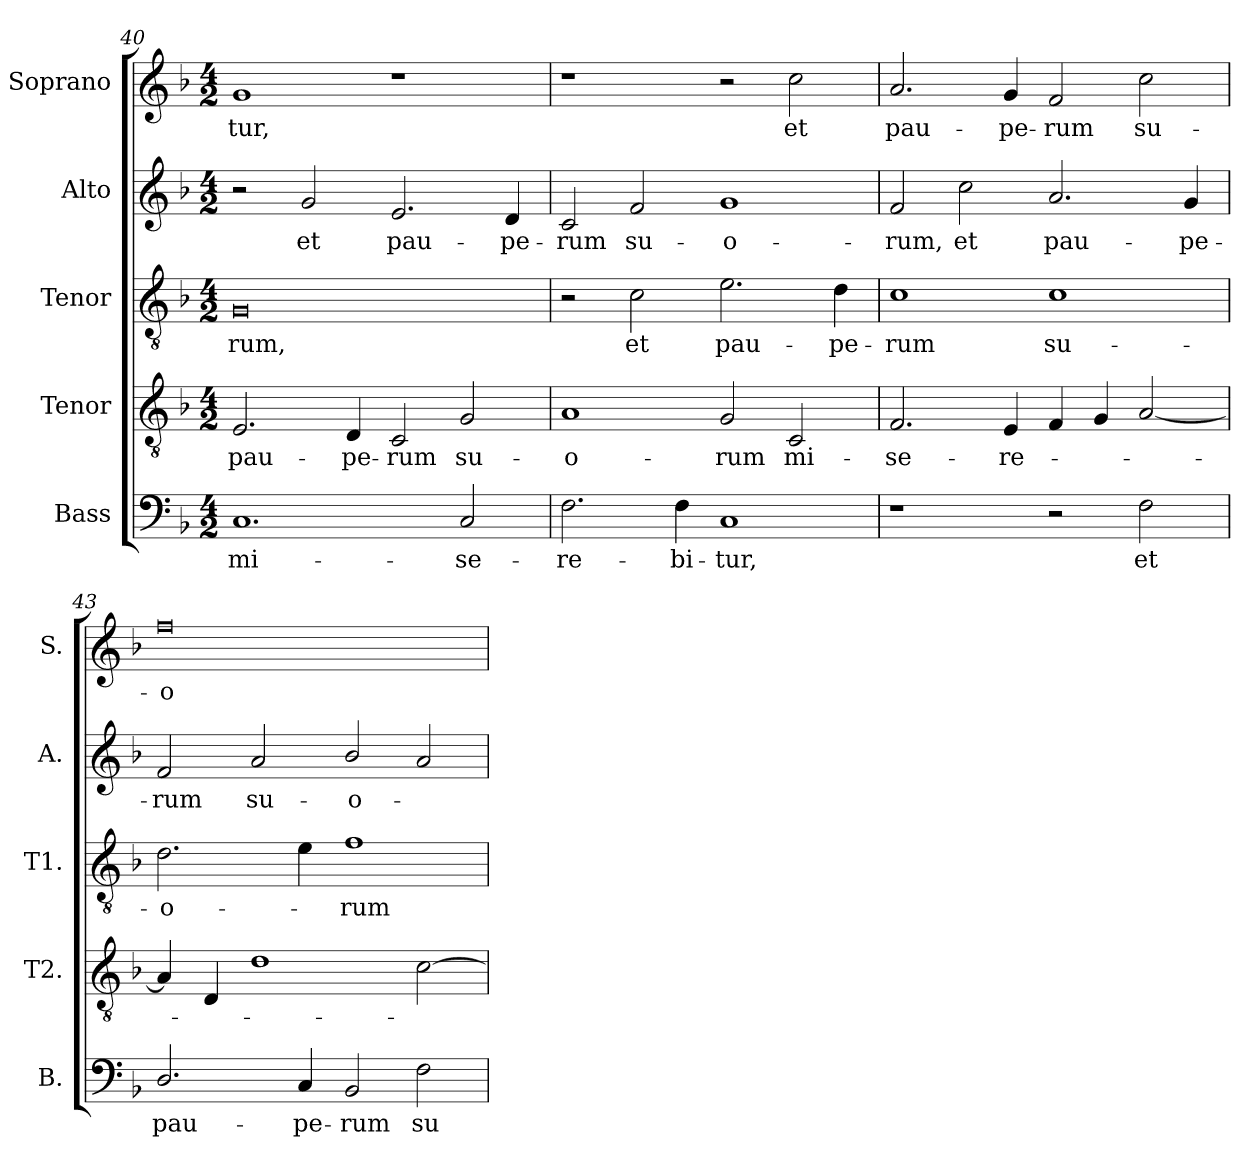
**kern	**text	**kern	**text	**kern	**text	**kern	**text	**kern	**text
*part5	*part5	*part4	*part4	*part3	*part3	*part2	*part2	*part1	*part1
*staff5	*staff5	*staff4	*staff4	*staff3	*staff3	*staff2	*staff2	*staff1	*staff1
*I"Bass	*	*I"Tenor	*	*I"Tenor	*	*I"Alto	*	*I"Soprano	*
*I'B.	*	*I'T2.	*	*I'T1.	*	*I'A.	*	*I'S.	*
*clefF4	*	*clefGv2	*	*clefGv2	*	*clefG2	*	*clefG2	*
*	*	*ITrd7c12	*	*ITrd7c12	*	*	*	*	*
*k[b-]	*	*k[b-]	*	*k[b-]	*	*k[b-]	*	*k[b-]	*
*F:	*	*F:	*	*F:	*	*F:	*	*F:	*
*M4/2	*	*M4/2	*	*M4/2	*	*M4/2	*	*M4/2	*
=40	=40	=40	=40	=40	=40	=40	=40	=40	=40
!	!LO:LY:b:color=#000000	!	!	!	!	!	!	!	!
!	!	!	!LO:LY:b:color=#000000	!	!	!	!	!	!
!	!	!	!	!	!LO:LY:b:color=#000000	!	!	!	!
!	!	!	!	!	!	!	!	!	!LO:LY:b:color=#000000
1.Ci	mi-	2.EEi/	pau-	0GGi	-rum,	2r	.	1gi	-tur,
!	!	!	!	!	!	!	!LO:LY:b:color=#000000	!	!
.	.	.	.	.	.	2gi/	et	.	.
!	!	!	!LO:LY:b:color=#000000	!	!	!	!	!	!
.	.	4DDi/	-pe-	.	.	.	.	.	.
!	!	!	!LO:LY:b:color=#000000	!	!	!	!	!	!
!	!	!	!	!	!	!	!LO:LY:b:color=#000000	!	!
.	.	2CCi/	-rum	.	.	2.ei/	pau-	1r	.
!	!LO:LY:b:color=#000000	!	!	!	!	!	!	!	!
!	!	!	!LO:LY:b:color=#000000	!	!	!	!	!	!
2Ci/	-se-	2GGi/	su-	.	.	.	.	.	.
!	!	!	!	!	!	!	!LO:LY:b:color=#000000	!	!
.	.	.	.	.	.	4di/	-pe-	.	.
=41	=41	=41	=41	=41	=41	=41	=41	=41	=41
!	!LO:LY:b:color=#000000	!	!	!	!	!	!	!	!
!	!	!	!LO:LY:b:color=#000000	!	!	!	!	!	!
!	!	!	!	!	!	!	!LO:LY:b:color=#000000	!	!
2.Fi\	-re-	1AAi	-o-	2r	.	2ci/	-rum	1r	.
!	!	!	!	!	!LO:LY:b:color=#000000	!	!	!	!
!	!	!	!	!	!	!	!LO:LY:b:color=#000000	!	!
.	.	.	.	2Ci\	et	2fi/	su-	.	.
!	!LO:LY:b:color=#000000	!	!	!	!	!	!	!	!
4Fi\	-bi-	.	.	.	.	.	.	.	.
!	!LO:LY:b:color=#000000	!	!	!	!	!	!	!	!
!	!	!	!LO:LY:b:color=#000000	!	!	!	!	!	!
!	!	!	!	!	!LO:LY:b:color=#000000	!	!	!	!
!	!	!	!	!	!	!	!LO:LY:b:color=#000000	!	!
1Ci	-tur,	2GGi/	-rum	2.Ei\	pau-	1gi	-o-	2r	.
!	!	!	!LO:LY:b:color=#000000	!	!	!	!	!	!
!	!	!	!	!	!	!	!	!	!LO:LY:b:color=#000000
.	.	2CCi/	mi-	.	.	.	.	2cci\	et
!	!	!	!	!	!LO:LY:b:color=#000000	!	!	!	!
.	.	.	.	4Di\	-pe-	.	.	.	.
=42	=42	=42	=42	=42	=42	=42	=42	=42	=42
!	!	!	!LO:LY:b:color=#000000	!	!	!	!	!	!
!	!	!	!	!	!LO:LY:b:color=#000000	!	!	!	!
!	!	!	!	!	!	!	!LO:LY:b:color=#000000	!	!
!	!	!	!	!	!	!	!	!	!LO:LY:b:color=#000000
1r	.	2.FFi/	-se-	1Ci	-rum	2fi/	-rum,	2.ai/	pau-
!	!	!	!	!	!	!	!LO:LY:b:color=#000000	!	!
.	.	.	.	.	.	2cci\	et	.	.
!	!	!	!LO:LY:b:color=#000000	!	!	!	!	!	!
!	!	!	!	!	!	!	!	!	!LO:LY:b:color=#000000
.	.	4EEi/	-re-	.	.	.	.	4gi/	-pe-
!	!	!	!	!	!LO:LY:b:color=#000000	!	!	!	!
!	!	!	!	!	!	!	!LO:LY:b:color=#000000	!	!
!	!	!	!	!	!	!	!	!	!LO:LY:b:color=#000000
2r	.	4FFi/	.	1Ci	su-	2.ai/	pau-	2fi/	-rum
.	.	4GGi/	.	.	.	.	.	.	.
!	!LO:LY:b:color=#000000	!	!	!	!	!	!	!	!
!	!	!	!	!	!	!	!	!	!LO:LY:b:color=#000000
2Fi\	et	[2AAi/	.	.	.	.	.	2cci\	su-
!	!	!	!	!	!	!	!LO:LY:b:color=#000000	!	!
.	.	.	.	.	.	4gi/	-pe-	.	.
=43	=43	=43	=43	=43	=43	=43	=43	=43	=43
!	!LO:LY:b:color=#000000	!	!	!	!	!	!	!	!
!	!	!	!	!	!LO:LY:b:color=#000000	!	!	!	!
!	!	!	!	!	!	!	!LO:LY:b:color=#000000	!	!
!	!	!	!	!	!	!	!	!	!LO:LY:b:color=#000000
2.Di/	pau-	4AAi/]	.	2.Di\	-o-	2fi/	-rum	0ffi	-o-
.	.	4DDi/	.	.	.	.	.	.	.
!	!	!	!	!	!	!	!LO:LY:b:color=#000000	!	!
.	.	1Di	.	.	.	2ai/	su-	.	.
!	!LO:LY:b:color=#000000	!	!	!	!	!	!	!	!
4Ci/	-pe-	.	.	4Ei\	.	.	.	.	.
!	!LO:LY:b:color=#000000	!	!	!	!	!	!	!	!
!	!	!	!	!	!LO:LY:b:color=#000000	!	!	!	!
!	!	!	!	!	!	!	!LO:LY:b:color=#000000	!	!
2BB-i/	-rum	.	.	1Fi	-rum	2b-i/	-o-	.	.
!	!LO:LY:b:color=#000000	!	!	!	!	!	!	!	!
2Fi\	su-	[2Ci\	.	.	.	2ai/	.	.	.
=	=	=	=	=	=	=	=	=	=
*-	*-	*-	*-	*-	*-	*-	*-	*-	*-
